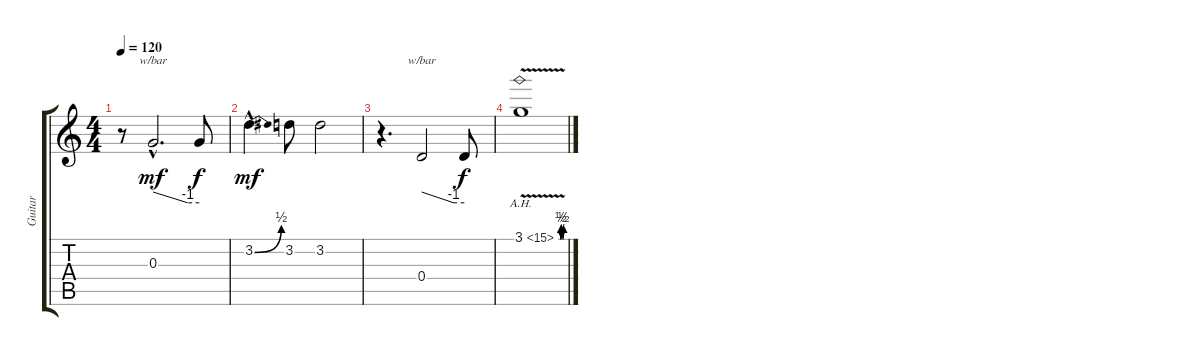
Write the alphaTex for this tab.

\track ("Guitar" "Guitar") {instrument electricguitarclean}
\staff {score tabs}
\tuning (E4 B3 G3 D3 A2 E2) {hide}
\ts (4 4)
\tempo 120
\clef g2
\ks c
r.8{dy mf} 0.3{hac}.2{d tbe (custom default 0 0 45 -4 60 -4)} 0.3{t}.8{dy f} |
3.2{be (bend 0 0 60 2) hac}.4{d dy mf} 3.2.8 3.2.2 |
r.4{d} 0.4.2{tbe (custom default 0 0 45 -4 60 -4)} 0.4{t}.8{dy f} |
3.1{be (custom 0 0 10 0 16 0 23 2 30 0 40 0 50 2 60 2) ah 12 v}.1
